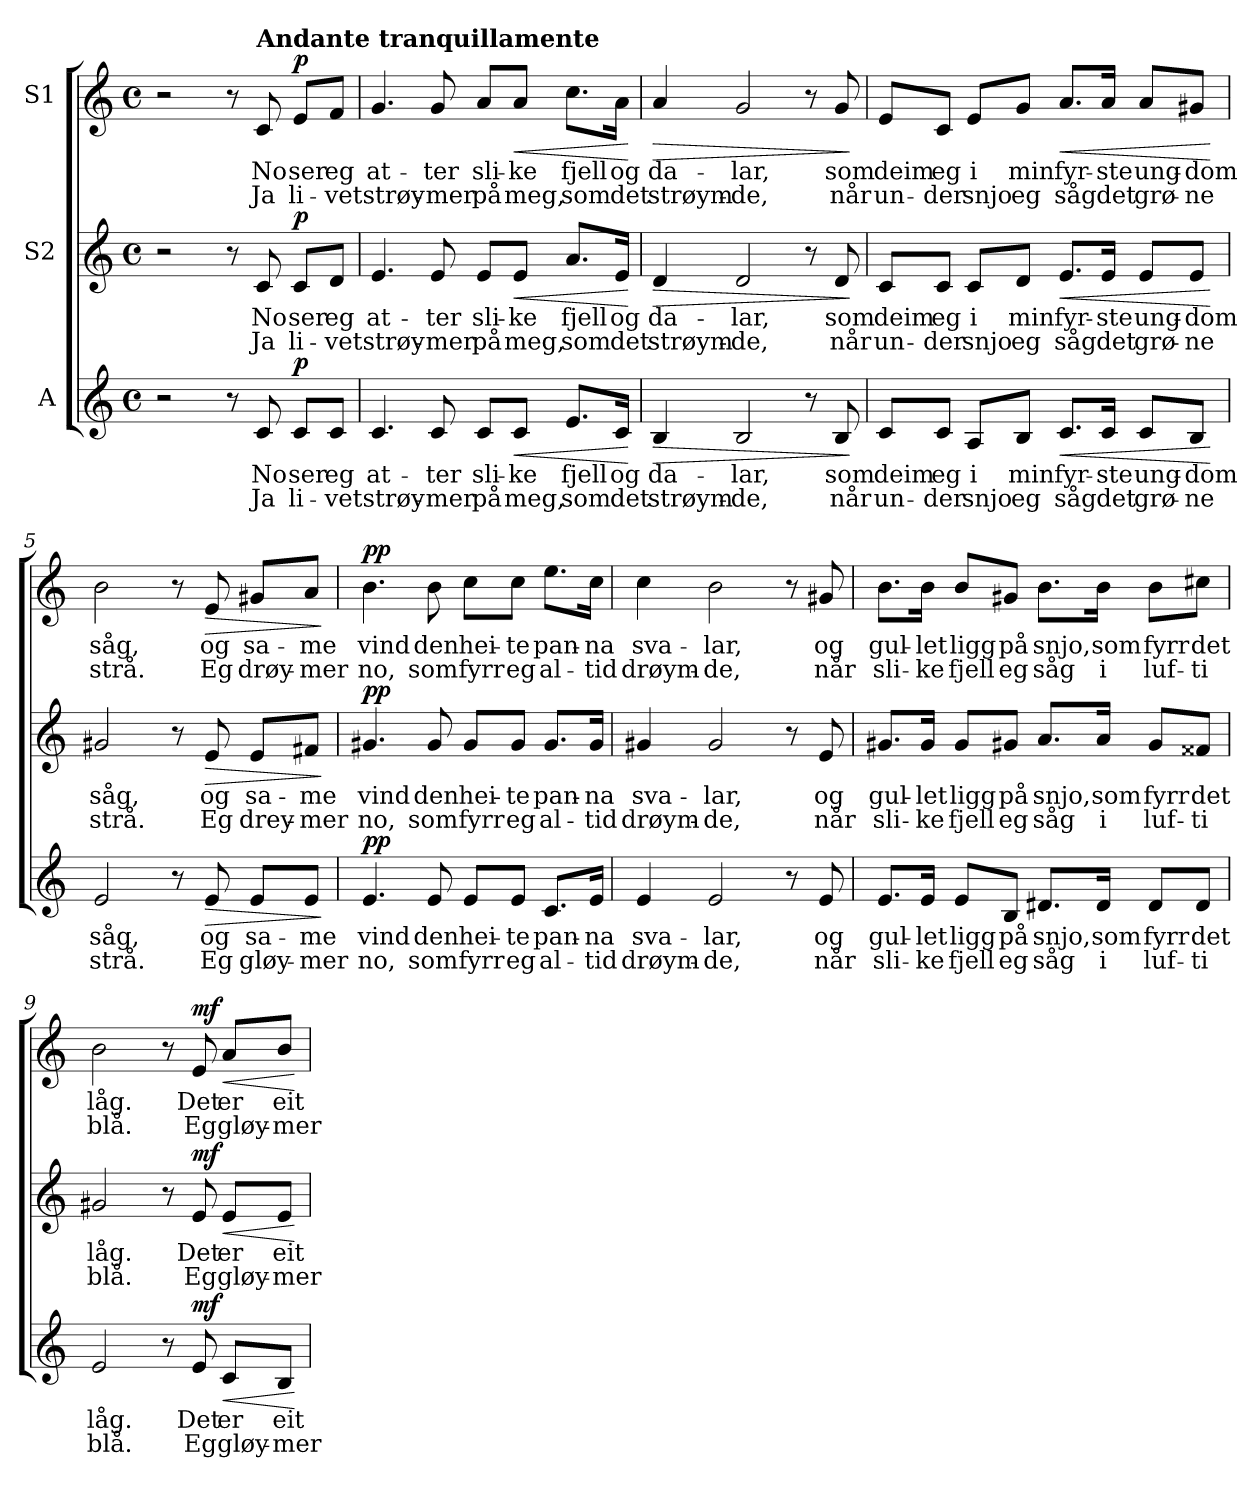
**kern	**text	**text	**dynam	**kern	**text	**text	**dynam	**kern	**text	**text	**dynam
*part3	*part3	*part3	*part3	*part2	*part2	*part2	*part2	*part1	*part1	*part1	*part1
*staff3	*staff3	*staff3	*staff3	*staff2	*staff2	*staff2	*staff2	*staff1	*staff1	*staff1	*staff1
*I"A	*	*	*	*I"S2	*	*	*	*I"S1	*	*	*
*clefG2	*	*	*	*clefG2	*	*	*	*clefG2	*	*	*
*k[]	*	*	*	*k[]	*	*	*	*k[]	*	*	*
*M4/4	*	*	*	*M4/4	*	*	*	*M4/4	*	*	*
*met(c)	*	*	*	*met(c)	*	*	*	*met(c)	*	*	*
=1	=1	=1	=1	=1	=1	=1	=1	=1	=1	=1	=1
2r	.	.	.	2r	.	.	.	2r	.	.	.
8r	.	.	.	8r	.	.	.	8r	.	.	.
!	!	!	!	!	!	!	!	!LO:TX:a:B:t=Andante tranquillamente	!	!	!
!	!LO:LY:b	!LO:LY:b	!	!	!LO:LY:b	!LO:LY:b	!	!	!LO:LY:b	!LO:LY:b	!
8c/	No	Ja	.	8c/	No	Ja	.	8c/	No	Ja	.
!	!LO:LY:b	!LO:LY:b	!LO:DY:a	!	!LO:LY:b	!LO:LY:b	!LO:DY:a	!	!LO:LY:b	!LO:LY:b	!LO:DY:a
8c/L	ser	li-	p	8c/L	ser	li-	p	8e/L	ser	li-	p
!	!LO:LY:b	!LO:LY:b	!	!	!LO:LY:b	!LO:LY:b	!	!	!LO:LY:b	!LO:LY:b	!
8c/J	eg	-vet	.	8d/J	eg	-vet	.	8f/J	eg	-vet	.
=2	=2	=2	=2	=2	=2	=2	=2	=2	=2	=2	=2
!	!LO:LY:b	!LO:LY:b	!	!	!LO:LY:b	!LO:LY:b	!	!	!LO:LY:b	!LO:LY:b	!
4.c/	at-	strøy-	.	4.e/	at-	strøy-	.	4.g/	at-	strøy-	.
!	!LO:LY:b	!LO:LY:b	!	!	!LO:LY:b	!LO:LY:b	!	!	!LO:LY:b	!LO:LY:b	!
8c/	-ter	-mer	.	8e/	-ter	-mer	.	8g/	-ter	-mer	.
!	!LO:LY:b	!LO:LY:b	!	!	!LO:LY:b	!LO:LY:b	!	!	!LO:LY:b	!LO:LY:b	!
8c/L	sli-	på	.	8e/L	sli-	på	.	8a/L	sli-	på	.
!	!LO:LY:b	!LO:LY:b	!LO:HP:b	!	!LO:LY:b	!LO:LY:b	!LO:HP:b	!	!LO:LY:b	!LO:LY:b	!LO:HP:b
8c/J	-ke	meg,	<	8e/J	-ke	meg,	<	8a/J	-ke	meg,	<
!	!LO:LY:b	!LO:LY:b	!	!	!LO:LY:b	!LO:LY:b	!	!	!LO:LY:b	!LO:LY:b	!
8.e/L	fjell	som	.	8.a/L	fjell	som	.	8.cc\L	fjell	som	.
!	!LO:LY:b	!LO:LY:b	!	!	!LO:LY:b	!LO:LY:b	!	!	!LO:LY:b	!LO:LY:b	!
16c/Jk	og	det	.	16e/Jk	og	det	.	16a\Jk	og	det	.
.	.	.	[	.	.	.	[	.	.	.	[
=3	=3	=3	=3	=3	=3	=3	=3	=3	=3	=3	=3
!	!LO:LY:b	!LO:LY:b	!LO:HP:b	!	!LO:LY:b	!LO:LY:b	!LO:HP:b	!	!LO:LY:b	!LO:LY:b	!LO:HP:b
4B/	da-	strøym-	>	4d/	da-	strøym-	>	4a/	da-	strøym-	>
!	!LO:LY:b	!LO:LY:b	!	!	!LO:LY:b	!LO:LY:b	!	!	!LO:LY:b	!LO:LY:b	!
2B/	-lar,	-de,	.	2d/	-lar,	-de,	.	2g/	-lar,	-de,	.
8r	.	.	.	8r	.	.	.	8r	.	.	.
!	!LO:LY:b	!LO:LY:b	!	!	!LO:LY:b	!LO:LY:b	!	!	!LO:LY:b	!LO:LY:b	!
8B/	som	når	.	8d/	som	når	.	8g/	som	når	.
.	.	.	]	.	.	.	]	.	.	.	]
=4	=4	=4	=4	=4	=4	=4	=4	=4	=4	=4	=4
!	!LO:LY:b	!LO:LY:b	!	!	!LO:LY:b	!LO:LY:b	!	!	!LO:LY:b	!LO:LY:b	!
8c/L	deim	un-	.	8c/L	deim	un-	.	8e/L	deim	un-	.
!	!LO:LY:b	!LO:LY:b	!	!	!LO:LY:b	!LO:LY:b	!	!	!LO:LY:b	!LO:LY:b	!
8c/J	eg	-der	.	8c/J	eg	-der	.	8c/J	eg	-der	.
!	!LO:LY:b	!LO:LY:b	!	!	!LO:LY:b	!LO:LY:b	!	!	!LO:LY:b	!LO:LY:b	!
8A/L	i	snjo	.	8c/L	i	snjo	.	8e/L	i	snjo	.
!	!LO:LY:b	!LO:LY:b	!	!	!LO:LY:b	!LO:LY:b	!	!	!LO:LY:b	!LO:LY:b	!
8B/J	min	eg	.	8d/J	min	eg	.	8g/J	min	eg	.
!	!LO:LY:b	!LO:LY:b	!LO:HP:b	!	!LO:LY:b	!LO:LY:b	!LO:HP:b	!	!LO:LY:b	!LO:LY:b	!LO:HP:b
8.c/L	fyr-	såg	<	8.e/L	fyr-	såg	<	8.a/L	fyr-	såg	<
!	!LO:LY:b	!LO:LY:b	!	!	!LO:LY:b	!LO:LY:b	!	!	!LO:LY:b	!LO:LY:b	!
16c/Jk	-ste	det	.	16e/Jk	-ste	det	.	16a/Jk	-ste	det	.
!	!LO:LY:b	!LO:LY:b	!	!	!LO:LY:b	!LO:LY:b	!	!	!LO:LY:b	!LO:LY:b	!
8c/L	ung-	grø-	.	8e/L	ung-	grø-	.	8a/L	ung-	grø-	.
!	!LO:LY:b	!LO:LY:b	!	!	!LO:LY:b	!LO:LY:b	!	!	!LO:LY:b	!LO:LY:b	!
8B/J	-dom	-ne	.	8e/J	-dom	-ne	.	8g#X/J	-dom	-ne	.
.	.	.	[	.	.	.	[	.	.	.	[
=5	=5	=5	=5	=5	=5	=5	=5	=5	=5	=5	=5
!	!LO:LY:b	!LO:LY:b	!	!	!LO:LY:b	!LO:LY:b	!	!	!LO:LY:b	!LO:LY:b	!
2e/	såg,	strå.	.	2g#X/	såg,	strå.	.	2b\	såg,	strå.	.
8r	.	.	.	8r	.	.	.	8r	.	.	.
!	!LO:LY:b	!LO:LY:b	!LO:HP:b	!	!LO:LY:b	!LO:LY:b	!LO:HP:b	!	!LO:LY:b	!LO:LY:b	!LO:HP:b
8e/	og	Eg	>	8e/	og	Eg	>	8e/	og	Eg	>
!	!LO:LY:b	!LO:LY:b	!	!	!LO:LY:b	!LO:LY:b	!	!	!LO:LY:b	!LO:LY:b	!
8e/L	sa-	gløy-	.	8e/L	sa-	drey-	.	8g#X/L	sa-	drøy-	.
!	!LO:LY:b	!LO:LY:b	!	!	!LO:LY:b	!LO:LY:b	!	!	!LO:LY:b	!LO:LY:b	!
8e/J	-me	-mer	.	8f#X/J	-me	-mer	.	8a/J	-me	-mer	.
.	.	.	]	.	.	.	]	.	.	.	]
!!LO:LB:g=z
=6	=6	=6	=6	=6	=6	=6	=6	=6	=6	=6	=6
!	!LO:LY:b	!LO:LY:b	!LO:DY:a	!	!LO:LY:b	!LO:LY:b	!LO:DY:a	!	!LO:LY:b	!LO:LY:b	!LO:DY:a
4.e/	vind	no,	pp	4.g#X/	vind	no,	pp	4.b\	vind	no,	pp
!	!LO:LY:b	!LO:LY:b	!	!	!LO:LY:b	!LO:LY:b	!	!	!LO:LY:b	!LO:LY:b	!
8e/	den	som	.	8g#/	den	som	.	8b\	den	som	.
!	!LO:LY:b	!LO:LY:b	!	!	!LO:LY:b	!LO:LY:b	!	!	!LO:LY:b	!LO:LY:b	!
8e/L	hei-	fyrr	.	8g#/L	hei-	fyrr	.	8cc\L	hei-	fyrr	.
!	!LO:LY:b	!LO:LY:b	!	!	!LO:LY:b	!LO:LY:b	!	!	!LO:LY:b	!LO:LY:b	!
8e/J	-te	eg	.	8g#/J	-te	eg	.	8cc\J	-te	eg	.
!	!LO:LY:b	!LO:LY:b	!	!	!LO:LY:b	!LO:LY:b	!	!	!LO:LY:b	!LO:LY:b	!
8.c/L	pan-	al-	.	8.g#/L	pan-	al-	.	8.ee\L	pan-	al-	.
!	!LO:LY:b	!LO:LY:b	!	!	!LO:LY:b	!LO:LY:b	!	!	!LO:LY:b	!LO:LY:b	!
16e/Jk	-na	-tid	.	16g#/Jk	-na	-tid	.	16cc\Jk	-na	-tid	.
=7	=7	=7	=7	=7	=7	=7	=7	=7	=7	=7	=7
!	!LO:LY:b	!LO:LY:b	!	!	!LO:LY:b	!LO:LY:b	!	!	!LO:LY:b	!LO:LY:b	!
4e/	sva-	drøym-	.	4g#X/	sva-	drøym-	.	4cc\	sva-	drøym-	.
!	!LO:LY:b	!LO:LY:b	!	!	!LO:LY:b	!LO:LY:b	!	!	!LO:LY:b	!LO:LY:b	!
2e/	-lar,	-de,	.	2g#/	-lar,	-de,	.	2b\	-lar,	-de,	.
8r	.	.	.	8r	.	.	.	8r	.	.	.
!	!LO:LY:b	!LO:LY:b	!	!	!LO:LY:b	!LO:LY:b	!	!	!LO:LY:b	!LO:LY:b	!
8e/	og	når	.	8e/	og	når	.	8g#X/	og	når	.
=8	=8	=8	=8	=8	=8	=8	=8	=8	=8	=8	=8
!	!LO:LY:b	!LO:LY:b	!	!	!LO:LY:b	!LO:LY:b	!	!	!LO:LY:b	!LO:LY:b	!
8.e/L	gul-	sli-	.	8.g#X/L	gul-	sli-	.	8.b\L	gul-	sli-	.
!	!LO:LY:b	!LO:LY:b	!	!	!LO:LY:b	!LO:LY:b	!	!	!LO:LY:b	!LO:LY:b	!
16e/Jk	-let	-ke	.	16g#/Jk	-let	-ke	.	16b\Jk	-let	-ke	.
!	!LO:LY:b	!LO:LY:b	!	!	!LO:LY:b	!LO:LY:b	!	!	!LO:LY:b	!LO:LY:b	!
8e/L	ligg	fjell	.	8g#/L	ligg	fjell	.	8b/L	ligg	fjell	.
!	!LO:LY:b	!LO:LY:b	!	!	!LO:LY:b	!LO:LY:b	!	!	!LO:LY:b	!LO:LY:b	!
8B/J	på	eg	.	8g#X/J	på	eg	.	8g#X/J	på	eg	.
!	!LO:LY:b	!LO:LY:b	!	!	!LO:LY:b	!LO:LY:b	!	!	!LO:LY:b	!LO:LY:b	!
8.d#X/L	snjo,	såg	.	8.a/L	snjo,	såg	.	8.b\L	snjo,	såg	.
!	!LO:LY:b	!LO:LY:b	!	!	!LO:LY:b	!LO:LY:b	!	!	!LO:LY:b	!LO:LY:b	!
16d#/Jk	som	i	.	16a/Jk	som	i	.	16b\Jk	som	i	.
!	!LO:LY:b	!LO:LY:b	!	!	!LO:LY:b	!LO:LY:b	!	!	!LO:LY:b	!LO:LY:b	!
8d#/L	fyrr	luf-	.	8g#/L	fyrr	luf-	.	8b\L	fyrr	luf-	.
!	!LO:LY:b	!LO:LY:b	!	!	!LO:LY:b	!LO:LY:b	!	!	!LO:LY:b	!LO:LY:b	!
8d#/J	det	-ti	.	8f##X/J	det	-ti	.	8cc#X\J	det	-ti	.
=9	=9	=9	=9	=9	=9	=9	=9	=9	=9	=9	=9
!	!LO:LY:b	!LO:LY:b	!	!	!LO:LY:b	!LO:LY:b	!	!	!LO:LY:b	!LO:LY:b	!
2e/	låg.	blå.	.	2g#X/	låg.	blå.	.	2b\	låg.	blå.	.
8r	.	.	.	8r	.	.	.	8r	.	.	.
!	!LO:LY:b	!LO:LY:b	!LO:DY:a	!	!LO:LY:b	!LO:LY:b	!LO:DY:a	!	!LO:LY:b	!LO:LY:b	!LO:DY:a
8e/	Det	Eg	mf	8e/	Det	Eg	mf	8e/	Det	Eg	mf
!	!LO:LY:b	!LO:LY:b	!LO:HP:b	!	!LO:LY:b	!LO:LY:b	!LO:HP:b	!	!LO:LY:b	!LO:LY:b	!LO:HP:b
8c/L	er	gløy-	<	8e/L	er	gløy-	<	8a/L	er	gløy-	<
!	!LO:LY:b	!LO:LY:b	!	!	!LO:LY:b	!LO:LY:b	!	!	!LO:LY:b	!LO:LY:b	!
8B/J	eit	-mer	.	8e/J	eit	-mer	.	8b/J	eit	-mer	.
.	.	.	[	.	.	.	[	.	.	.	[
=	=	=	=	=	=	=	=	=	=	=	=
*-	*-	*-	*-	*-	*-	*-	*-	*-	*-	*-	*-
